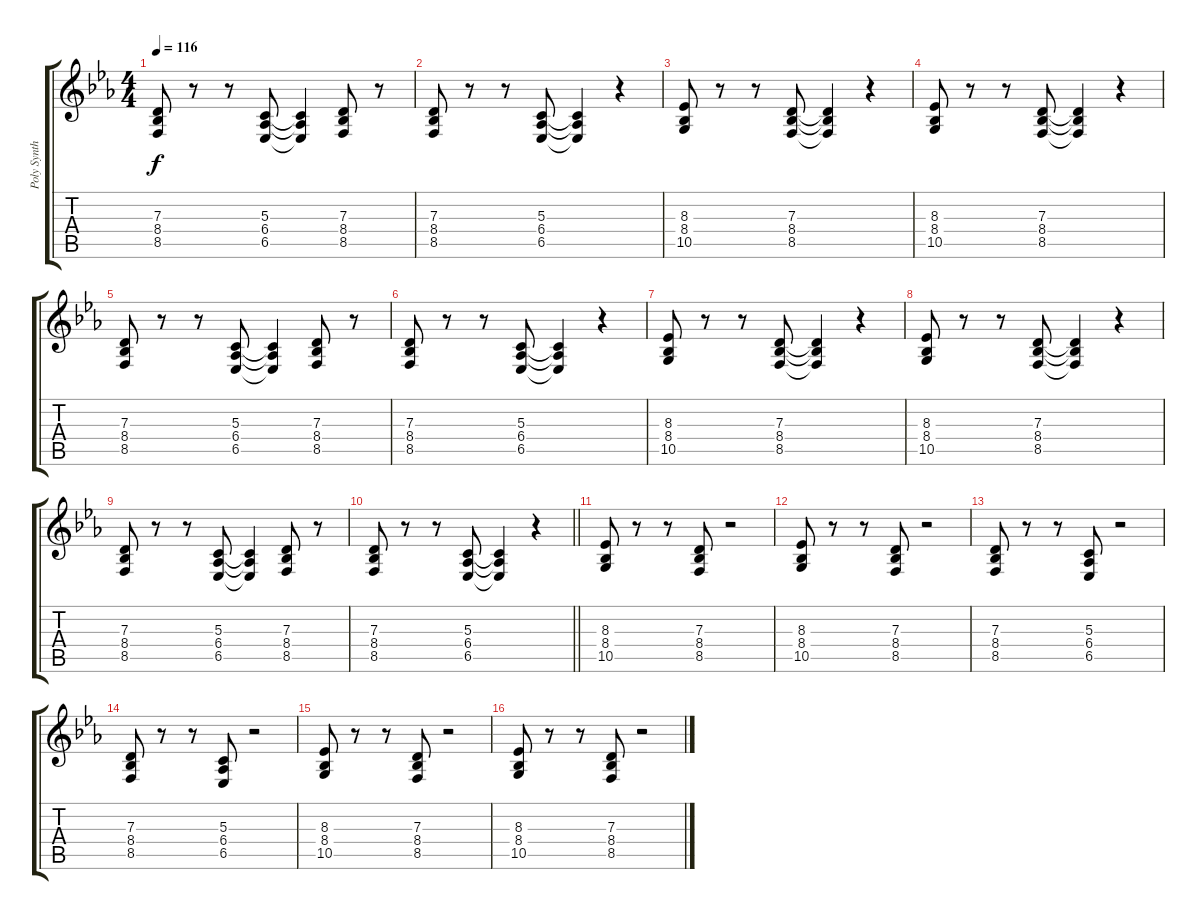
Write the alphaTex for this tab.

\track ("Poly Synth" "Poly Synth") {instrument pad3polysynth}
\staff {score tabs}
\tuning (E4 B3 G3 D3 A2 E2) {hide}
\ts (4 4)
\tempo 116
\clef g2
\ks eb
(7.3 8.4 8.5).8{dy f} r.8 r.8 (5.3 6.4 6.5).8 (5.3{t} 6.4{t} 6.5{t}).4 (7.3 8.4 8.5).8 r.8 |
(7.3 8.4 8.5).8 r.8 r.8 (5.3 6.4 6.5).8 (5.3{t} 6.4{t} 6.5{t}).4 r.4 |
(8.3 8.4 10.5).8 r.8 r.8 (7.3 8.4 8.5).8 (7.3{t} 8.4{t} 8.5{t}).4 r.4 |
(8.3 8.4 10.5).8 r.8 r.8 (7.3 8.4 8.5).8 (7.3{t} 8.4{t} 8.5{t}).4 r.4 |
(7.3 8.4 8.5).8 r.8 r.8 (5.3 6.4 6.5).8 (5.3{t} 6.4{t} 6.5{t}).4 (7.3 8.4 8.5).8 r.8 |
(7.3 8.4 8.5).8 r.8 r.8 (5.3 6.4 6.5).8 (5.3{t} 6.4{t} 6.5{t}).4 r.4 |
(8.3 8.4 10.5).8 r.8 r.8 (7.3 8.4 8.5).8 (7.3{t} 8.4{t} 8.5{t}).4 r.4 |
(8.3 8.4 10.5).8 r.8 r.8 (7.3 8.4 8.5).8 (7.3{t} 8.4{t} 8.5{t}).4 r.4 |
(7.3 8.4 8.5).8 r.8 r.8 (5.3 6.4 6.5).8 (5.3{t} 6.4{t} 6.5{t}).4 (7.3 8.4 8.5).8 r.8 |
\barLineRight lightlight
(7.3 8.4 8.5).8 r.8 r.8 (5.3 6.4 6.5).8 (5.3{t} 6.4{t} 6.5{t}).4 r.4 |
(8.3 8.4 10.5).8 r.8 r.8 (7.3 8.4 8.5).8 r.2 |
(8.3 8.4 10.5).8 r.8 r.8 (7.3 8.4 8.5).8 r.2 |
(7.3 8.4 8.5).8 r.8 r.8 (5.3 6.4 6.5).8 r.2 |
(7.3 8.4 8.5).8 r.8 r.8 (5.3 6.4 6.5).8 r.2 |
(8.3 8.4 10.5).8 r.8 r.8 (7.3 8.4 8.5).8 r.2 |
(8.3 8.4 10.5).8 r.8 r.8 (7.3 8.4 8.5).8 r.2
